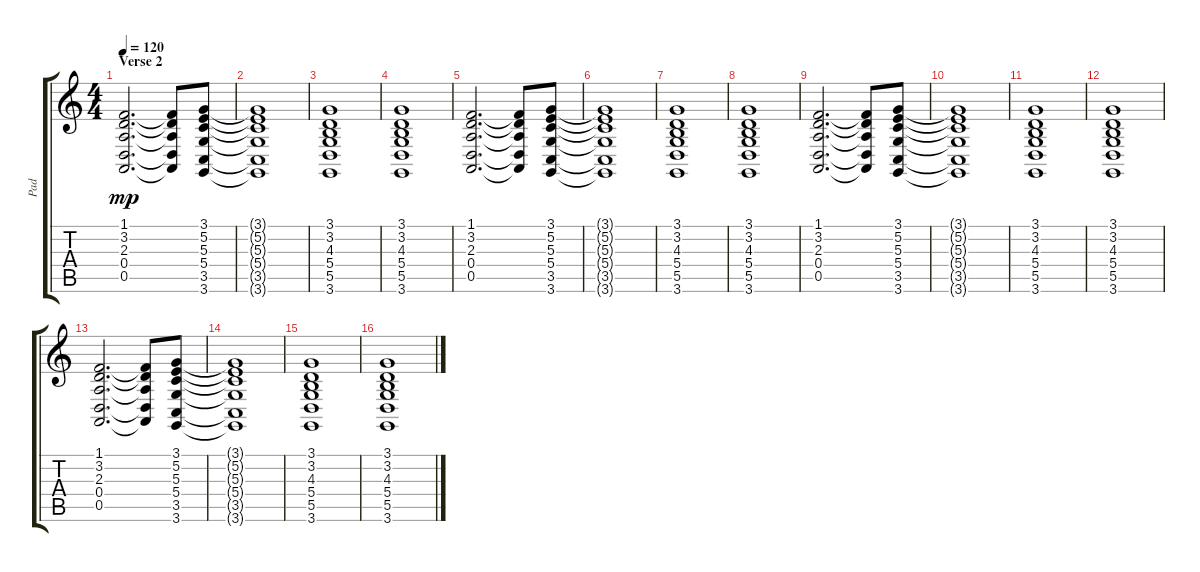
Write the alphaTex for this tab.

\track ("Pad" "Pad") {instrument pad2warm}
\staff {score tabs}
\tuning (E4 B3 G3 D3 A2 E2) {hide}
\ts (4 4)
\section ("" "Verse 2")
\tempo 120
\clef g2
\ks c
(1.1 3.2 2.3 0.4 0.5).2{d dy mp} (1.1{t} 3.2{t} 2.3{t} 0.4{t} 0.5{t}).8 (3.1 5.2 5.3 5.4 3.5 3.6).8 |
(3.1{t} 5.2{t} 5.3{t} 5.4{t} 3.5{t} 3.6{t}).1 |
(3.1 3.2 4.3 5.4 5.5 3.6).1 |
(3.1 3.2 4.3 5.4 5.5 3.6).1 |
(1.1 3.2 2.3 0.4 0.5).2{d} (1.1{t} 3.2{t} 2.3{t} 0.4{t} 0.5{t}).8 (3.1 5.2 5.3 5.4 3.5 3.6).8 |
(3.1{t} 5.2{t} 5.3{t} 5.4{t} 3.5{t} 3.6{t}).1 |
(3.1 3.2 4.3 5.4 5.5 3.6).1 |
(3.1 3.2 4.3 5.4 5.5 3.6).1 |
(1.1 3.2 2.3 0.4 0.5).2{d} (1.1{t} 3.2{t} 2.3{t} 0.4{t} 0.5{t}).8 (3.1 5.2 5.3 5.4 3.5 3.6).8 |
(3.1{t} 5.2{t} 5.3{t} 5.4{t} 3.5{t} 3.6{t}).1 |
(3.1 3.2 4.3 5.4 5.5 3.6).1 |
(3.1 3.2 4.3 5.4 5.5 3.6).1 |
(1.1 3.2 2.3 0.4 0.5).2{d} (1.1{t} 3.2{t} 2.3{t} 0.4{t} 0.5{t}).8 (3.1 5.2 5.3 5.4 3.5 3.6).8 |
(3.1{t} 5.2{t} 5.3{t} 5.4{t} 3.5{t} 3.6{t}).1 |
(3.1 3.2 4.3 5.4 5.5 3.6).1 |
(3.1 3.2 4.3 5.4 5.5 3.6).1
